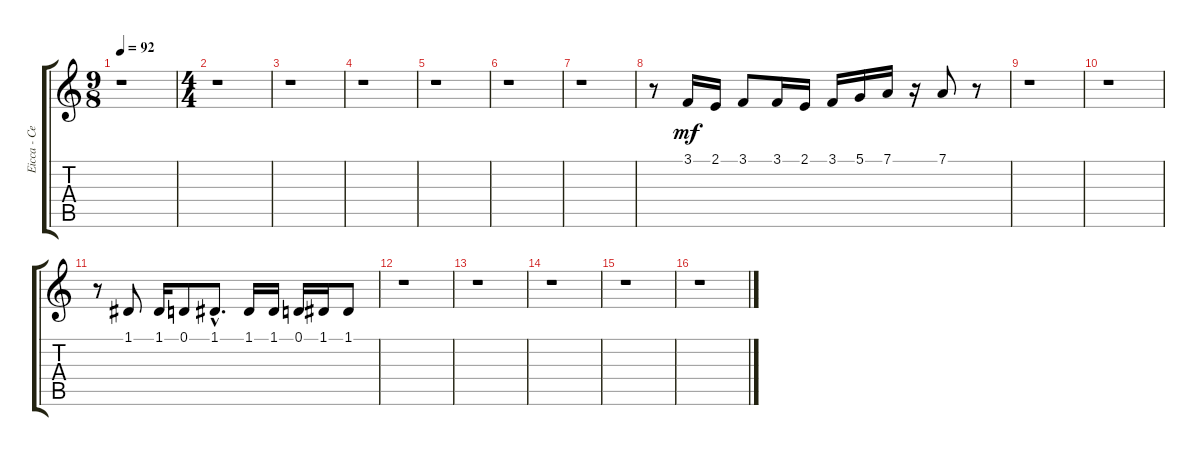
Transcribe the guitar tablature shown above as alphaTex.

\track ("Eicca - Cello" "Eicca - Ce") {instrument cello}
\staff {score tabs}
\tuning (D4 A3 F3 C3 G2 C2) {hide}
\ts (9 8)
\tempo 92
\clef g2
\ks c
r.1{dy mf instrument cello} |
\ts (4 4)
r.1 |
r.1 |
r.1 |
r.1 |
r.1 |
r.1 |
r.8 3.1.16 2.1.16 3.1.8 3.1.16 2.1.16 3.1.16 5.1.16 7.1.16 r.16 7.1.8 r.8 |
r.1 |
r.1 |
r.8 1.1.8 1.1.16 0.1.8 1.1{hac}.8{d} 1.1.16 1.1.16 0.1.16 1.1.16 1.1.8 |
r.1 |
r.1 |
r.1 |
r.1 |
r.1
